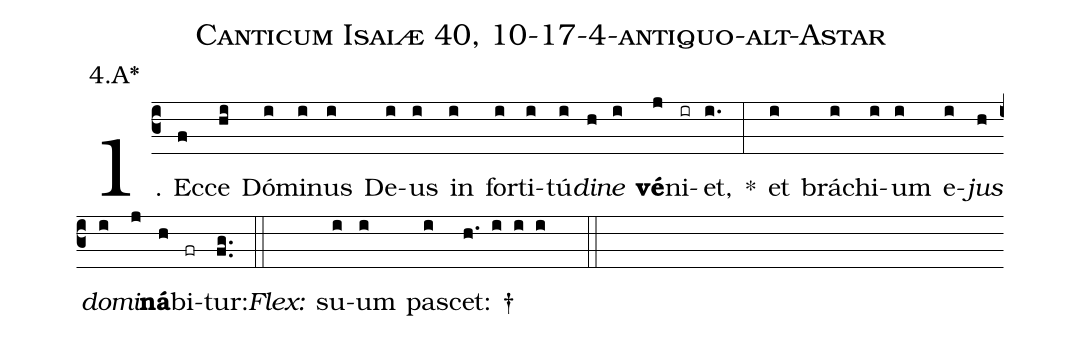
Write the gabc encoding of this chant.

name: Canticum Isaiæ 40, 10-17-4-antiquo-alt-Astar;
annotation: 4.A*;
%%
(c3)1. Ec(f)ce(hi) Dó(i)mi(i)nus(i) De(i)us(i) in(i) for(i)ti(i)tú(i)<i>di</i>(h)<i>ne</i>(i) <b>vé</b>(j)ni(ir)et,(i.) *(:) et(i) brá(i)chi(i)um(i) e(i)<i>jus</i>(h) <i>do</i>(i)<i>mi</i>(j)<b>ná</b>(h)bi(fr)tur:(fg..) (::)
<i>Flex:</i>()  su(i)um(i) pa(i)scet: †(h. i i i  ::)
